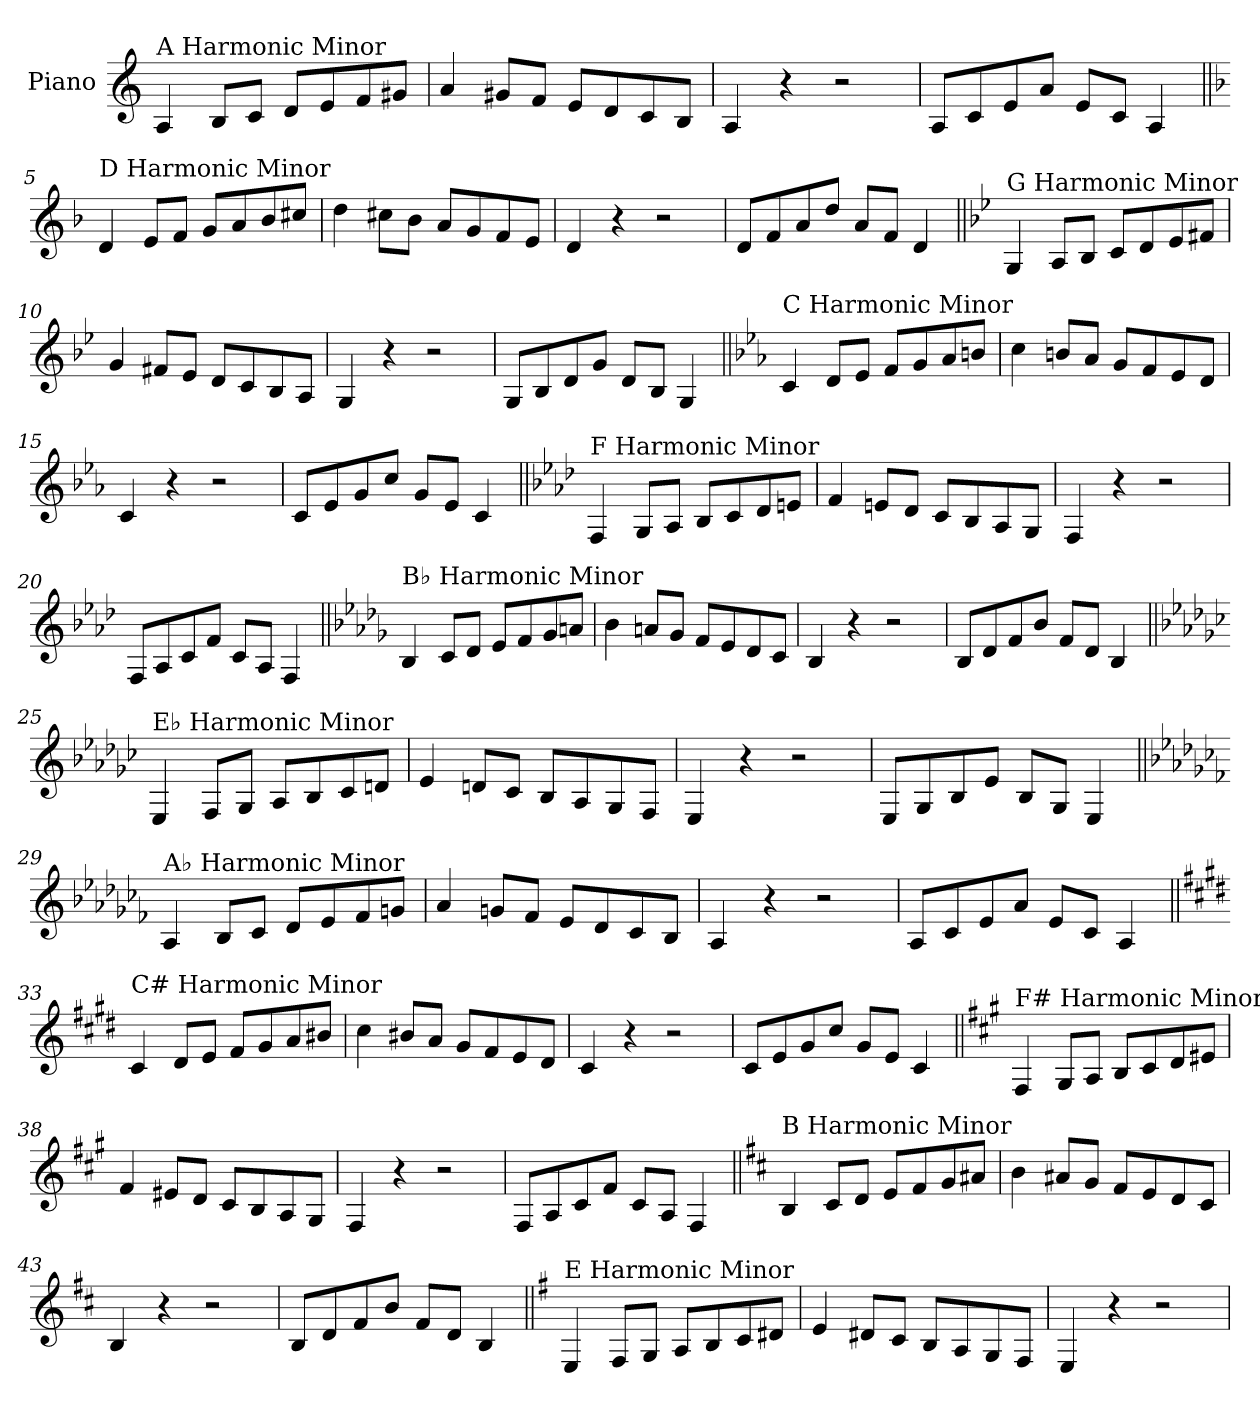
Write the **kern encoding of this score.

**kern
*part1
*staff1
*I"Piano
*I'Pno.
*clefG2
*k[]
=1
!LO:TX:a:t=A Harmonic Minor
4A/
8B/L
8c/J
8d/L
8e/
8f/
8g#X/J
=2
4a/
8g#X/L
8f/J
8e/L
8d/
8c/
8B/J
=3
4A/
4r
2r
=4
8A/L
8c/
8e/
8a/J
8e/L
8c/J
4A/
!!LO:LB:g=z
=5||
*k[b-]
!LO:TX:a:t=D Harmonic Minor
4d/
8e/L
8f/J
8g/L
8a/
8b-/
8cc#X/J
=6
4dd\
8cc#X\L
8b-\J
8a/L
8g/
8f/
8e/J
=7
4d/
4r
2r
=8
8d/L
8f/
8a/
8dd/J
8a/L
8f/J
4d/
!!LO:LB:g=z
=9||
*k[b-e-]
!LO:TX:a:t=G Harmonic Minor
4G/
8A/L
8B-/J
8c/L
8d/
8e-/
8f#X/J
=10
4g/
8f#X/L
8e-/J
8d/L
8c/
8B-/
8A/J
=11
4G/
4r
2r
=12
8G/L
8B-/
8d/
8g/J
8d/L
8B-/J
4G/
!!LO:LB:g=z
=13||
*k[b-e-a-]
!LO:TX:a:t=C Harmonic Minor
4c/
8d/L
8e-/J
8f/L
8g/
8a-/
8bn/J
=14
4cc\
8bn/L
8a-/J
8g/L
8f/
8e-/
8d/J
=15
4c/
4r
2r
=16
8c/L
8e-/
8g/
8cc/J
8g/L
8e-/J
4c/
!!LO:LB:g=z
=17||
*k[b-e-a-d-]
!LO:TX:a:t=F Harmonic Minor
4F/
8G/L
8A-/J
8B-/L
8c/
8d-/
8en/J
=18
4f/
8en/L
8d-/J
8c/L
8B-/
8A-/
8G/J
=19
4F/
4r
2r
=20
8F/L
8A-/
8c/
8f/J
8c/L
8A-/J
4F/
!!LO:LB:g=z
=21||
*k[b-e-a-d-g-]
!LO:TX:a:t=B♭ Harmonic Minor
4B-/
8c/L
8d-/J
8e-/L
8f/
8g-/
8an/J
=22
4b-\
8an/L
8g-/J
8f/L
8e-/
8d-/
8c/J
=23
4B-/
4r
2r
=24
8B-/L
8d-/
8f/
8b-/J
8f/L
8d-/J
4B-/
!!LO:LB:g=z
=25||
*k[b-e-a-d-g-c-]
!LO:TX:a:t=E♭ Harmonic Minor
4E-/
8F/L
8G-/J
8A-/L
8B-/
8c-/
8dn/J
=26
4e-/
8dn/L
8c-/J
8B-/L
8A-/
8G-/
8F/J
=27
4E-/
4r
2r
=28
8E-/L
8G-/
8B-/
8e-/J
8B-/L
8G-/J
4E-/
!!LO:LB:g=z
=29||
*k[b-e-a-d-g-c-f-]
!LO:TX:a:t=A♭ Harmonic Minor
4A-/
8B-/L
8c-/J
8d-/L
8e-/
8f-/
8gn/J
=30
4a-/
8gn/L
8f-/J
8e-/L
8d-/
8c-/
8B-/J
=31
4A-/
4r
2r
=32
8A-/L
8c-/
8e-/
8a-/J
8e-/L
8c-/J
4A-/
!!LO:LB:g=z
=33||
*k[f#c#g#d#]
!LO:TX:a:t=C# Harmonic Minor
4c#/
8d#/L
8e/J
8f#/L
8g#/
8a/
8b#X/J
=34
4cc#\
8b#X/L
8a/J
8g#/L
8f#/
8e/
8d#/J
=35
4c#/
4r
2r
=36
8c#/L
8e/
8g#/
8cc#/J
8g#/L
8e/J
4c#/
!!LO:LB:g=z
=37||
*k[f#c#g#]
!LO:TX:a:t=F# Harmonic Minor
4F#/
8G#/L
8A/J
8B/L
8c#/
8d/
8e#X/J
=38
4f#/
8e#X/L
8d/J
8c#/L
8B/
8A/
8G#/J
=39
4F#/
4r
2r
=40
8F#/L
8A/
8c#/
8f#/J
8c#/L
8A/J
4F#/
!!LO:LB:g=z
=41||
*k[f#c#]
!LO:TX:a:t=B Harmonic Minor
4B/
8c#/L
8d/J
8e/L
8f#/
8g/
8a#X/J
=42
4b\
8a#X/L
8g/J
8f#/L
8e/
8d/
8c#/J
=43
4B/
4r
2r
=44
8B/L
8d/
8f#/
8b/J
8f#/L
8d/J
4B/
!!LO:LB:g=z
=45||
*k[f#]
!LO:TX:a:t=E Harmonic Minor
4E/
8F#/L
8G/J
8A/L
8B/
8c/
8d#X/J
=46
4e/
8d#X/L
8c/J
8B/L
8A/
8G/
8F#/J
=47
4E/
4r
2r
=
*-
